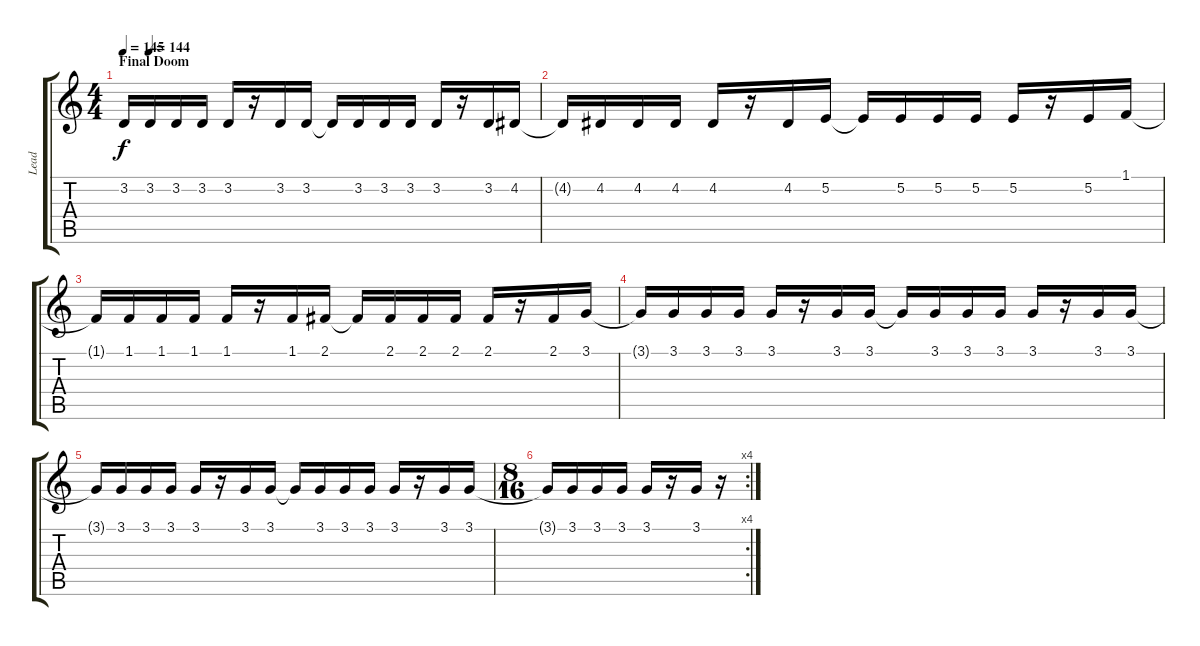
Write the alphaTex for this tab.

\track ("Lead" "Lead") {instrument synthbrass1}
\staff {score tabs}
\tuning (E4 B3 G3 D3 A2 E2) {hide}
\ts (4 4)
\section ("" "Final Doom")
\tempo 145
\tempo (144 0.0625)
\clef g2
\ks c
3.2.16{dy f} 3.2.16 3.2.16 3.2.16 3.2.16 r.16 3.2.16 3.2.16 3.2{t}.16 3.2.16 3.2.16 3.2.16 3.2.16 r.16 3.2.16 4.2.16 |
4.2{t}.16 4.2.16 4.2.16 4.2.16 4.2.16 r.16 4.2.16 5.2.16 5.2{t}.16 5.2.16 5.2.16 5.2.16 5.2.16 r.16 5.2.16 1.1.16 |
1.1{t}.16 1.1.16 1.1.16 1.1.16 1.1.16 r.16 1.1.16 2.1.16 2.1{t}.16 2.1.16 2.1.16 2.1.16 2.1.16 r.16 2.1.16 3.1.16 |
3.1{t}.16 3.1.16 3.1.16 3.1.16 3.1.16 r.16 3.1.16 3.1.16 3.1{t}.16 3.1.16 3.1.16 3.1.16 3.1.16 r.16 3.1.16 3.1.16 |
3.1{t}.16 3.1.16 3.1.16 3.1.16 3.1.16 r.16 3.1.16 3.1.16 3.1{t}.16 3.1.16 3.1.16 3.1.16 3.1.16 r.16 3.1.16 3.1.16 |
\rc 4
\ts (8 16)
3.1{t}.16 3.1.16 3.1.16 3.1.16 3.1.16 r.16 3.1.16 r.16
